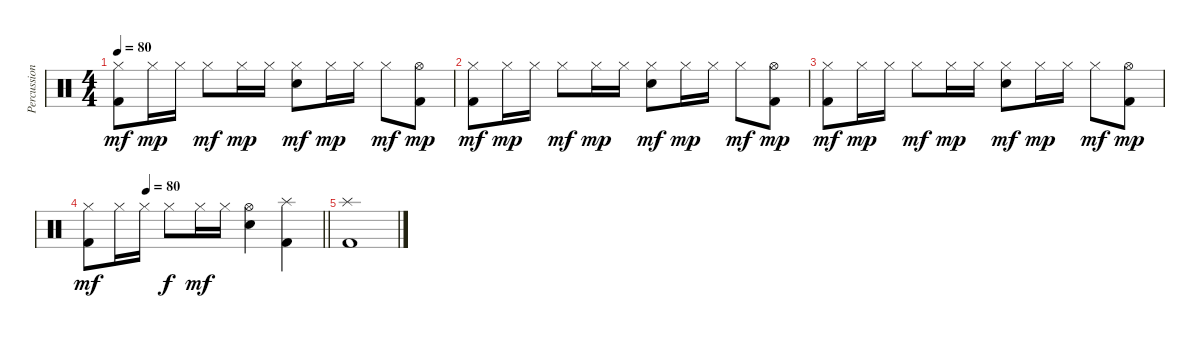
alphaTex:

\track ("Percussion" "Percussion") {instrument percussion}
\staff {score}
\articulation defaults
\ts (4 4)
\tempo 80
\clef neutral
\ks c
("Kick (hit) 2" "Hi-Hat (closed)").8{dy mf} "Hi-Hat (closed)".16{dy mp} "Hi-Hat (closed)".16 "Hi-Hat (closed)".8{dy mf} "Hi-Hat (closed)".16{dy mp} "Hi-Hat (closed)".16 ("Hi-Hat (closed)" "Snare (hit) 2").8{dy mf} "Hi-Hat (closed)".16{dy mp} "Hi-Hat (closed)".16 "Hi-Hat (closed)".8{dy mf} ("Kick (hit) 2" "Hi-Hat (open)").8{dy mp} |
("Kick (hit) 2" "Hi-Hat (closed)").8{dy mf} "Hi-Hat (closed)".16{dy mp} "Hi-Hat (closed)".16 "Hi-Hat (closed)".8{dy mf} "Hi-Hat (closed)".16{dy mp} "Hi-Hat (closed)".16 ("Hi-Hat (closed)" "Snare (hit) 2").8{dy mf} "Hi-Hat (closed)".16{dy mp} "Hi-Hat (closed)".16 "Hi-Hat (closed)".8{dy mf} ("Kick (hit) 2" "Hi-Hat (open)").8{dy mp} |
("Kick (hit) 2" "Hi-Hat (closed)").8{dy mf} "Hi-Hat (closed)".16{dy mp} "Hi-Hat (closed)".16 "Hi-Hat (closed)".8{dy mf} "Hi-Hat (closed)".16{dy mp} "Hi-Hat (closed)".16 ("Hi-Hat (closed)" "Snare (hit) 2").8{dy mf} "Hi-Hat (closed)".16{dy mp} "Hi-Hat (closed)".16 "Hi-Hat (closed)".8{dy mf} ("Kick (hit) 2" "Hi-Hat (open)").8{dy mp} |
\tempo (80 0.25)
\barLineRight lightlight
("Kick (hit) 2" "Hi-Hat (closed)").8{dy mf} "Hi-Hat (closed)".16 "Hi-Hat (closed)".16 "Hi-Hat (closed)".8{dy f} "Hi-Hat (closed)".16{dy mf} "Hi-Hat (closed)".16 ("Hi-Hat (open)" "Snare (hit) 2").4 ("Kick (hit) 2" "Splash (hit)").4 |
("Kick (hit) 2" "Splash (hit)").1
